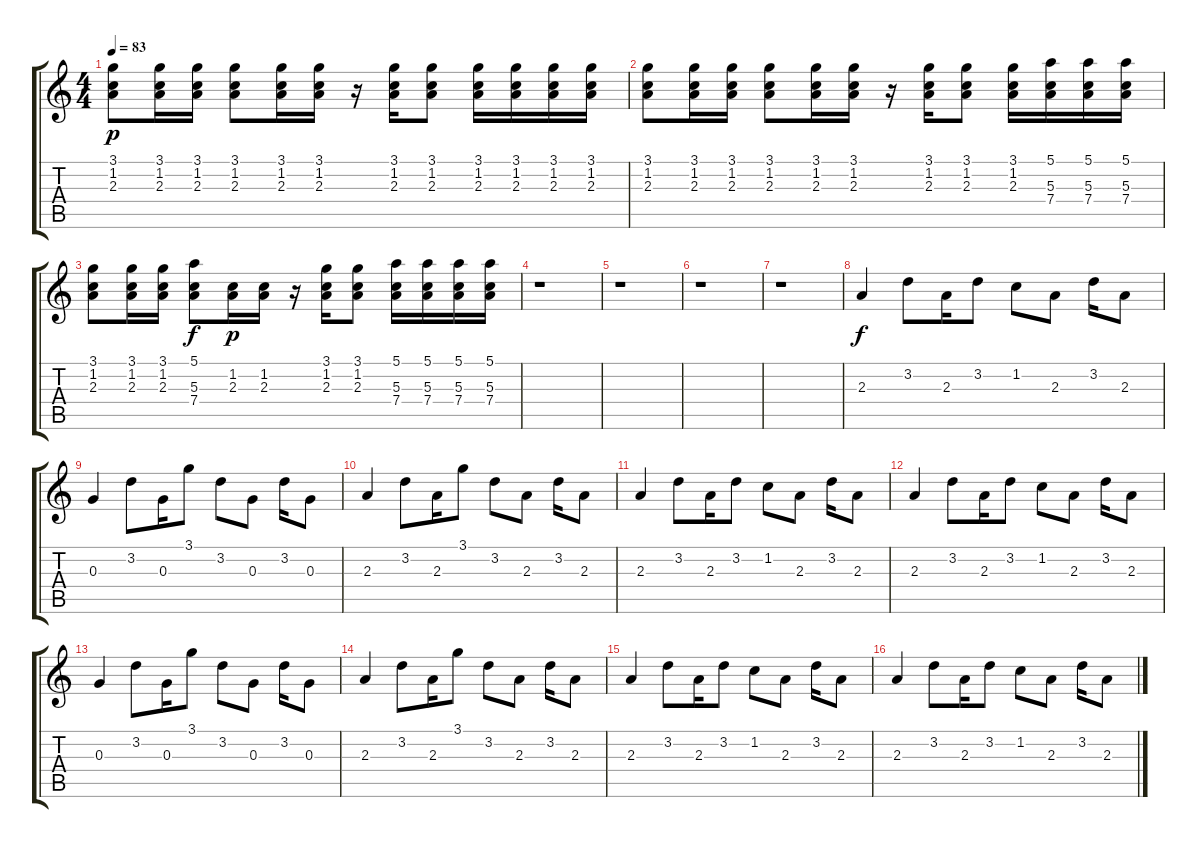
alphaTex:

\track "" {instrument acousticguitarnylon}
\staff {score tabs}
\tuning (E4 B3 G3 D3 A2 E2) {hide}
\ts (4 4)
\tempo 83
\clef g2
\ks c
(3.1 1.2 2.3).8{dy p} (3.1 1.2 2.3).16 (3.1 1.2 2.3).16 (3.1 1.2 2.3).8 (3.1 1.2 2.3).16 (3.1 1.2 2.3).16 r.16 (3.1 1.2 2.3).16 (3.1 1.2 2.3).8 (3.1 1.2 2.3).16 (3.1 1.2 2.3).16 (3.1 1.2 2.3).16 (3.1 1.2 2.3).16 |
(3.1 1.2 2.3).8 (3.1 1.2 2.3).16 (3.1 1.2 2.3).16 (3.1 1.2 2.3).8 (3.1 1.2 2.3).16 (3.1 1.2 2.3).16 r.16 (3.1 1.2 2.3).16 (3.1 1.2 2.3).8 (3.1 1.2 2.3).16 (5.1 5.3 7.4).16 (5.1 5.3 7.4).16 (5.1 5.3 7.4).16 |
(3.1 1.2 2.3).8 (3.1 1.2 2.3).16 (3.1 1.2 2.3).16 (5.1 5.3 7.4).8{dy f} (1.2 2.3).16{dy p} (1.2 2.3).16 r.16 (3.1 1.2 2.3).16 (3.1 1.2 2.3).8 (5.1 5.3 7.4).16 (5.1 5.3 7.4).16 (5.1 5.3 7.4).16 (5.1 5.3 7.4).16 |
r.1 |
r.1 |
r.1 |
r.1 |
2.3.4{dy f} 3.2.8 2.3.16 3.2.8 1.2.8 2.3.8 3.2.16 2.3.8 |
0.3.4 3.2.8 0.3.16 3.1.8 3.2.8 0.3.8 3.2.16 0.3.8 |
2.3.4 3.2.8 2.3.16 3.1.8 3.2.8 2.3.8 3.2.16 2.3.8 |
2.3.4 3.2.8 2.3.16 3.2.8 1.2.8 2.3.8 3.2.16 2.3.8 |
2.3.4 3.2.8 2.3.16 3.2.8 1.2.8 2.3.8 3.2.16 2.3.8 |
0.3.4 3.2.8 0.3.16 3.1.8 3.2.8 0.3.8 3.2.16 0.3.8 |
2.3.4 3.2.8 2.3.16 3.1.8 3.2.8 2.3.8 3.2.16 2.3.8 |
2.3.4 3.2.8 2.3.16 3.2.8 1.2.8 2.3.8 3.2.16 2.3.8 |
2.3.4 3.2.8 2.3.16 3.2.8 1.2.8 2.3.8 3.2.16 2.3.8
